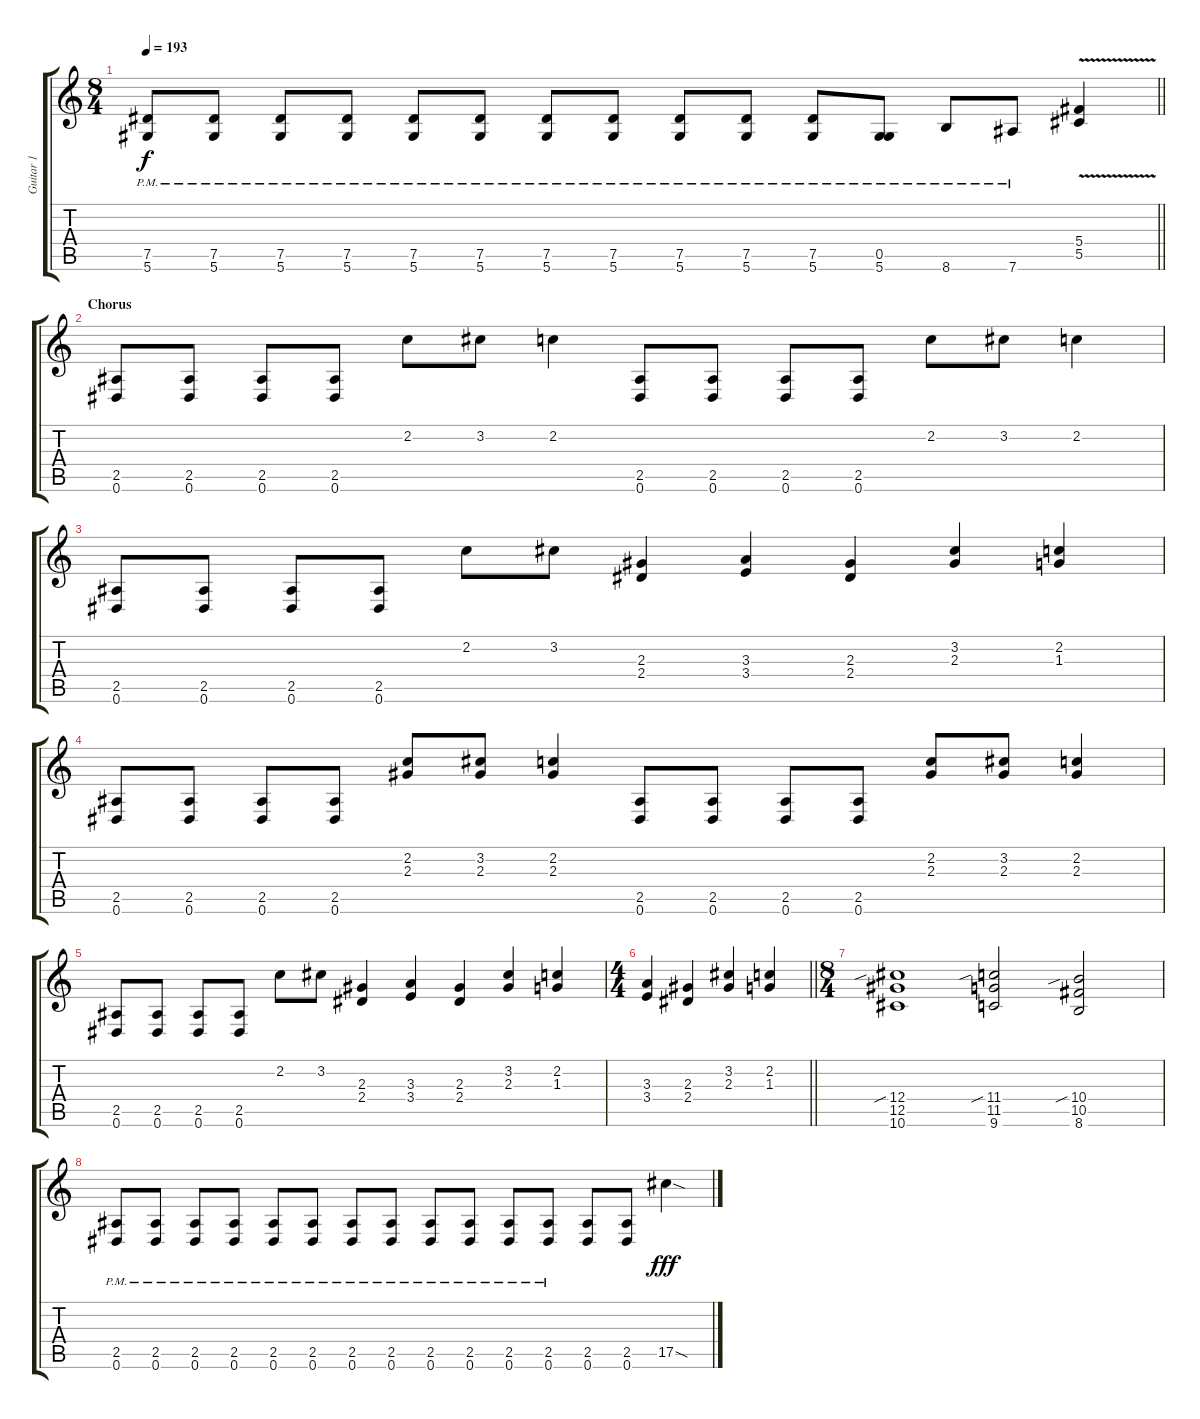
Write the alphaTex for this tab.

\track ("Guitar 1" "Guitar 1") {instrument distortionguitar}
\staff {score tabs}
\tuning (Eb4 Bb3 Gb3 Db3 Ab2 Eb2) {hide}
\ts (8 4)
\tempo 193
\clef g2
\barLineRight lightlight
\ks c
(7.5{pm} 5.6{pm}).8{dy f} (7.5{pm} 5.6{pm}).8 (7.5{pm} 5.6{pm}).8 (7.5{pm} 5.6{pm}).8 (7.5{pm} 5.6{pm}).8 (7.5{pm} 5.6{pm}).8 (7.5{pm} 5.6{pm}).8 (7.5{pm} 5.6{pm}).8 (7.5{pm} 5.6{pm}).8 (7.5{pm} 5.6{pm}).8 (7.5{pm} 5.6{pm}).8 (0.5{pm} 5.6).8 8.6{pm}.8 7.6{pm}.8 (5.4{v} 5.5{v}).4 |
\section ("" "Chorus")
(2.5 0.6).8 (2.5 0.6).8 (2.5 0.6).8 (2.5 0.6).8 2.2.8 3.2.8 2.2.4 (2.5 0.6).8 (2.5 0.6).8 (2.5 0.6).8 (2.5 0.6).8 2.2.8 3.2.8 2.2.4 |
(2.5 0.6).8 (2.5 0.6).8 (2.5 0.6).8 (2.5 0.6).8 2.2.8 3.2.8 (2.3 2.4).4 (3.3 3.4).4 (2.3 2.4).4 (3.2 2.3).4 (2.2 1.3).4 |
(2.5 0.6).8 (2.5 0.6).8 (2.5 0.6).8 (2.5 0.6).8 (2.2 2.3).8 (3.2 2.3).8 (2.2 2.3).4 (2.5 0.6).8 (2.5 0.6).8 (2.5 0.6).8 (2.5 0.6).8 (2.2 2.3).8 (3.2 2.3).8 (2.2 2.3).4 |
(2.5 0.6).8 (2.5 0.6).8 (2.5 0.6).8 (2.5 0.6).8 2.2.8 3.2.8 (2.3 2.4).4 (3.3 3.4).4 (2.3 2.4).4 (3.2 2.3).4 (2.2 1.3).4 |
\ts (4 4)
\barLineRight lightlight
(3.3 3.4).4 (2.3 2.4).4 (3.2 2.3).4 (2.2 1.3).4 |
\ts (8 4)
\section ("" "")
(12.4{sib} 12.5 10.6).1 (11.4{sib} 11.5 9.6).2 (10.4{sib} 10.5 8.6).2 |
(2.5 0.6{pm}).8 (2.5 0.6{pm}).8 (2.5 0.6{pm}).8 (2.5 0.6{pm}).8 (2.5 0.6{pm}).8 (2.5 0.6{pm}).8 (2.5 0.6{pm}).8 (2.5 0.6{pm}).8 (2.5 0.6{pm}).8 (2.5 0.6{pm}).8 (2.5 0.6{pm}).8 (2.5 0.6{pm}).8 (2.5 0.6).8 (2.5 0.6).8 17.5{sod}.4{dy fff}
